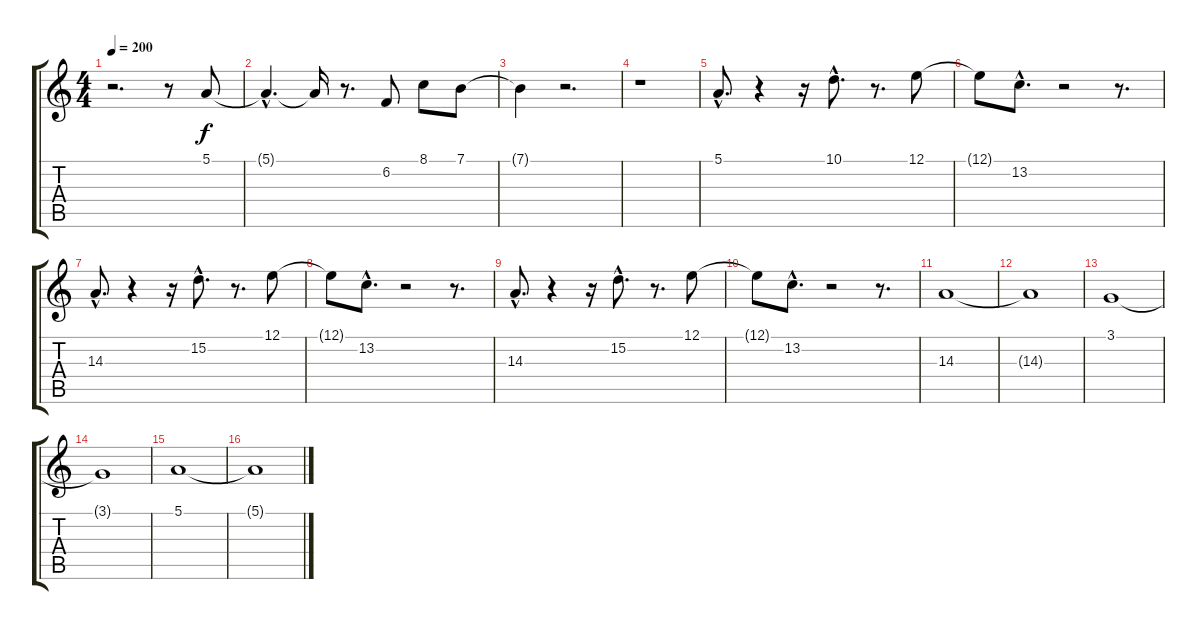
\track "" {instrument trumpet}
\staff {score tabs}
\tuning (E4 B3 G3 D3 A2 E2) {hide}
\ts (4 4)
\tempo 200
\clef g2
\ks c
r.2{d dy f} r.8 5.1.8 |
5.1{hac t}.4{d} 5.1{t}.16 r.8{d} 6.2.8 8.1.8 7.1.8 |
7.1{t}.4 r.2{d} |
r.1 |
5.1{hac}.8{d} r.4 r.16 10.1{hac}.8{d} r.8{d} 12.1.8 |
12.1{t}.8 13.2{hac}.8{d} r.2 r.8{d} |
14.3{hac}.8{d} r.4 r.16 15.2{hac}.8{d} r.8{d} 12.1.8 |
12.1{t}.8 13.2{hac}.8{d} r.2 r.8{d} |
14.3{hac}.8{d} r.4 r.16 15.2{hac}.8{d} r.8{d} 12.1.8 |
12.1{t}.8 13.2{hac}.8{d} r.2 r.8{d} |
14.3.1 |
14.3{t}.1 |
3.1.1{volume 10} |
3.1{t}.1 |
5.1.1{volume 11} |
5.1{t}.1
